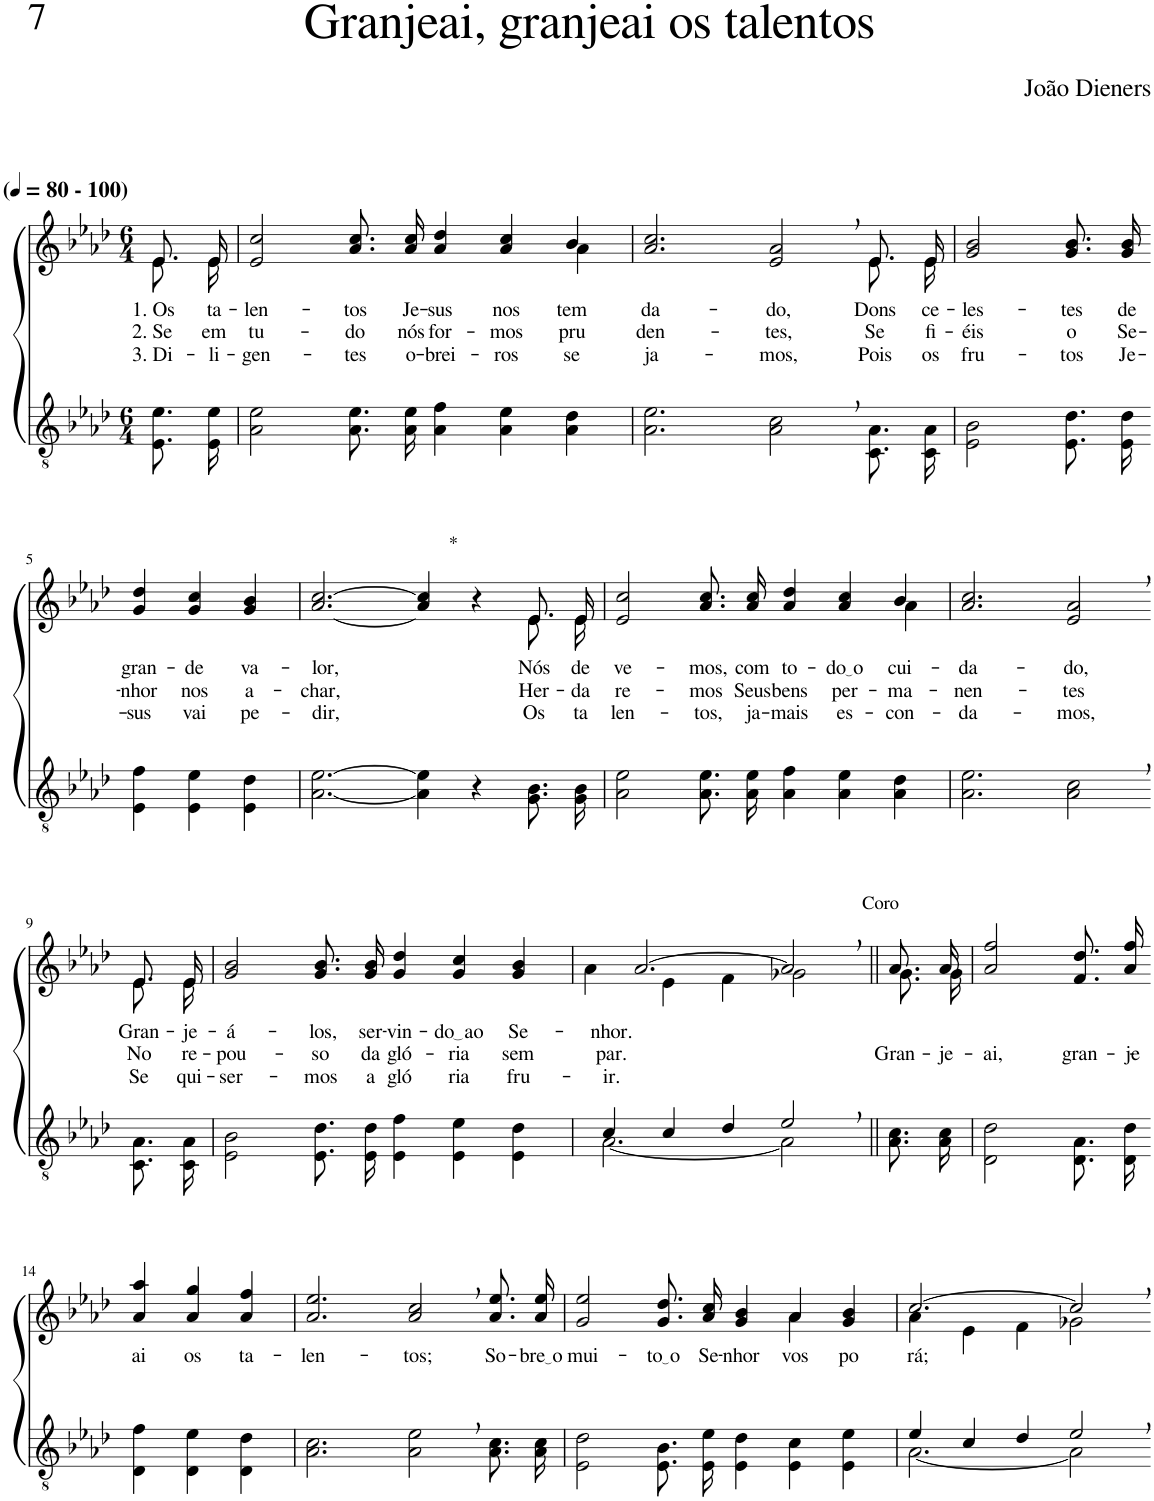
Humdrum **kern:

**kern	**kern	**text	**text	**text
*part2	*part1	*part1	*part1	*part1
*staff2	*staff1	*staff1	*staff1	*staff1
*I"Parte III e IV	*I"Parte I e II	*	*	*
*clefGv2	*clefG2	*	*	*
*Trd3c5	*Trd3c5	*	*	*
*k[b-e-a-d-]	*k[b-e-a-d-]	*	*	*
*M6/4	*M6/4	*	*	*
*MM80	*MM80	*	*	*
=1	=1	=1	=1	=1
!	!LO:TX:a:B:t=(	!	!	!
!	!LO:TX:a:B:t=- 100)	!	!	!
!	!	!LO:LY:b	!LO:LY:b	!LO:LY:b
*	*^	*	*	*
8.E-/ 8.e-/L	8.e-/L	8.e-\L	1. Os	2. Se	3. Di-
!	!	!	!LO:LY:b	!LO:LY:b	!LO:LY:b
16E-/ 16e-/Jk	16e-/Jk	16e-\Jk	ta-	em	-li-
=2	=2	=2	=2	=2	=2
!	!	!	!LO:LY:b	!LO:LY:b	!LO:LY:b
2A-\ 2e-\	2e-/ 2cc/	4ryy	-len-	tu-	-gen-
!	!	!	!LO:LY:b	!LO:LY:b	!LO:LY:b
*	*v	*v	*	*	*
8.A-\ 8.e-\L	8.a-\ 8.cc\L	-tos	-do	-tes
!	!	!LO:LY:b	!LO:LY:b	!LO:LY:b
16A-\ 16e-\Jk	16a-\ 16cc\Jk	Je-	nós	o-
!	!	!LO:LY:b	!LO:LY:b	!LO:LY:b
4A-\ 4f\	4a-/ 4dd-/	-sus	for-	-brei-
!	!	!LO:LY:b	!LO:LY:b	!LO:LY:b
4A-\ 4e-\	4a-/ 4cc/	nos	-mos	-ros
*	*^	*	*	*
!	!	!	!LO:LY:b	!LO:LY:b	!LO:LY:b
4A-\ 4d-\	4b-/	4a-\	tem	pru-	se-
=3	=3	=3	=3	=3	=3
!	!	!	!LO:LY:b	!LO:LY:b	!LO:LY:b
2.A-\ 2.e-\	2.a-/ 2.cc/	4ryy	da-	-den-	-ja-
!	!	!	!LO:LY:b	!LO:LY:b	!LO:LY:b
*	*v	*v	*	*	*
2A-\, 2c\,	2e-/, 2a-/,	-do,	-tes,	-mos,
!	!	!LO:LY:b	!LO:LY:b	!LO:LY:b
*	*^	*	*	*
8.C/ 8.A-/L	8.e-/L	8.e-\L	Dons	Se	Pois
!	!	!	!LO:LY:b	!LO:LY:b	!LO:LY:b
16C/ 16A-/Jk	16e-/Jk	16e-\Jk	ce-	fi-	os
=4	=4	=4	=4	=4	=4
!	!	!	!LO:LY:b	!LO:LY:b	!LO:LY:b
*	*v	*v	*	*	*
2E-\ 2B-\	2g/ 2b-/	-les-	-éis	fru-
!	!	!LO:LY:b	!LO:LY:b	!LO:LY:b
8.E-/ 8.d-/L	8.g/ 8.b-/L	-tes	o	-tos
!	!	!LO:LY:b	!LO:LY:b	!LO:LY:b
16E-/ 16d-/Jk	16g/ 16b-/Jk	de	Se-	Je-
!!LO:LB:g=z
=5-	=5-	=5-	=5-	=5-
!	!	!LO:LY:b	!LO:LY:b	!LO:LY:b
4E-\ 4f\	4g/ 4dd-/	gran-	-nhor	-sus
!	!	!LO:LY:b	!LO:LY:b	!LO:LY:b
4E-\ 4e-\	4g/ 4cc/	-de	nos	vai
!	!	!LO:LY:b	!LO:LY:b	!LO:LY:b
4E-\ 4d-\	4g/ 4b-/	va-	a-	pe-
=6	=6	=6	=6	=6
!	!	!LO:LY:b	!LO:LY:b	!LO:LY:b
*	*^	*	*	*
[2.A-\ [2.e-\	[2.a-/ [2.cc/	4ryy	-lor,-	-char,	-dir,-
!	!LO:TX:a:t=*	!	!	!	!
*	*v	*v	*	*	*
4A-\] 4e-\]	4a-/] 4cc/]	.	.	.
4r	4r	.	.	.
*	*^	*	*	*
!	!	!	!LO:LY:b	!LO:LY:b	!LO:LY:b
8.G/ 8.B-/L	8.e-/L	8.e-\L	-Nós	Her-	-Os
!	!	!	!LO:LY:b	!LO:LY:b	!LO:LY:b
16G/ 16B-/Jk	16e-/Jk	16e-\Jk	de-	-da-	ta-
=7	=7	=7	=7	=7	=7
!	!	!	!LO:LY:b	!LO:LY:b	!LO:LY:b
2A-\ 2e-\	2e-/ 2cc/	4ryy	-ve-	-re-	-len-
!	!	!	!LO:LY:b	!LO:LY:b	!LO:LY:b
*	*v	*v	*	*	*
8.A-\ 8.e-\L	8.a-\ 8.cc\L	-mos,	-mos	-tos,
!	!	!LO:LY:b	!LO:LY:b	!LO:LY:b
16A-\ 16e-\Jk	16a-\ 16cc\Jk	com	Seus	ja-
!	!	!LO:LY:b	!LO:LY:b	!LO:LY:b
4A-\ 4f\	4a-/ 4dd-/	to-	bens	-mais
!	!	!LO:LY:b	!LO:LY:b	!LO:LY:b
4A-\ 4e-\	4a-/ 4cc/	do o	per-	es-
!	!	!LO:LY:b	!LO:LY:b	!LO:LY:b
*	*^	*	*	*
4A-\ 4d-\	4b-/	4a-\	cui-	-ma-	-con-
=8	=8	=8	=8	=8	=8
!	!	!	!LO:LY:b	!LO:LY:b	!LO:LY:b
*	*v	*v	*	*	*
2.A-\ 2.e-\	2.a-/ 2.cc/	-da-	-nen-	-da-
!	!	!LO:LY:b	!LO:LY:b	!LO:LY:b
2A-\, 2c\,	2e-/, 2a-/,	-do,	-tes	-mos,
!!LO:LB:g=z
=9-	=9-	=9-	=9-	=9-
!	!	!LO:LY:b	!LO:LY:b	!LO:LY:b
*	*^	*	*	*
8.C/ 8.A-/L	8.e-\L	8.e-/L	Gran-	No	Se
!	!	!	!LO:LY:b	!LO:LY:b	!LO:LY:b
16C/ 16A-/Jk	16e-\Jk	16e-/Jk	-je-	re-	qui-
=10	=10	=10	=10	=10	=10
!	!	!	!LO:LY:b	!LO:LY:b	!LO:LY:b
*	*v	*v	*	*	*
2E-\ 2B-\	2g/ 2b-/	-á-	-pou-	-ser-
!	!	!LO:LY:b	!LO:LY:b	!LO:LY:b
8.E-/ 8.d-/L	8.g/ 8.b-/L	-los,	-so	-mos
!	!	!LO:LY:b	!LO:LY:b	!LO:LY:b
16E-/ 16d-/Jk	16g/ 16b-/Jk	ser-	da	a
!	!	!LO:LY:b	!LO:LY:b	!LO:LY:b
4E-\ 4f\	4g/ 4dd-/	-vin-	gló-	gló
!	!	!LO:LY:b	!LO:LY:b	!LO:LY:b
4E-\ 4e-\	4g/ 4cc/	do ao	-ria	ria
!	!	!LO:LY:b	!LO:LY:b	!LO:LY:b
4E-\ 4d-\	4g/ 4b-/	Se-	sem	fru-
=11	=11	=11	=11	=11
*^	*	*	*	*
!	!	!	!LO:LY:b	!LO:LY:b	!LO:LY:b
*	*	*^	*	*	*
4c/	[2.A-\	[2.a-/	4a-\	-nhor.	par.	-ir.
4c/	.	.	4e-\	.	.	.
4d-/	.	.	4f\	.	.	.
!	!	!LO:TX:a:t=Coro	!	!	!	!
2e-,/	2A-\]	2a-,/]	2g-X\	.	.	.
=12||	=12||	=12||	=12||	=12||	=12||	=12||
!	!	!	!	!	!LO:LY:b	!
*v	*v	*	*	*	*	*
8.A-\ 8.c\L	8.a-/L	8.g\L	.	Gran-	.
!	!	!	!	!LO:LY:b	!
16A-\ 16c\Jk	16a-/Jk	16g\Jk	.	-je-	.
=13	=13	=13	=13	=13	=13
!	!	!	!	!LO:LY:b	!
*	*v	*v	*	*	*
2D-\ 2d-\	2a-/ 2ff/	.	-ai,	.
!	!	!	!LO:LY:b	!
8.D-/ 8.A-/L	8.f\ 8.dd-\L	.	gran-	.
!	!	!	!LO:LY:b	!
16D-/ 16d-/Jk	16a-\ 16ff\Jk	.	-je-	.
!!LO:LB:g=z
=14-	=14-	=14-	=14-	=14-
!	!	!LO:LY:b	!	!
4D-\ 4f\	4a-/ 4aa-/	ai	.	.
!	!	!LO:LY:b	!	!
4D-\ 4e-\	4a-/ 4gg/	os	.	.
!	!	!LO:LY:b	!	!
4D-\ 4d-\	4a-/ 4ff/	ta-	.	.
=15	=15	=15	=15	=15
!	!	!LO:LY:b	!	!
2.A-\ 2.c\	2.a-/ 2.ee-/	-len-	.	.
!	!	!LO:LY:b	!	!
2A-\, 2e-\,	2a-/, 2cc/,	-tos;	.	.
!	!	!LO:LY:b	!	!
8.A-\ 8.c\L	8.a-\ 8.ee-\L	So-	.	.
!	!	!LO:LY:b	!	!
16A-\ 16c\Jk	16a-\ 16ee-\Jk	bre o	.	.
=16	=16	=16	=16	=16
!	!	!LO:LY:b	!	!
*	*^	*	*	*
2E-\ 2d-\	2g/ 2ee-/	1ryy	mui-	.	.
!	!	!	!LO:LY:b	!	!
8.E-/ 8.B-/L	8.g/ 8.dd-/L	.	to o	.	.
!	!	!	!LO:LY:b	!	!
16E-/ 16e-/Jk	16a-/ 16cc/Jk	.	Se-	.	.
!	!	!	!LO:LY:b	!	!
4E-\ 4d-\	4g/ 4b-/	.	-nhor	.	.
!	!	!	!LO:LY:b	!	!
4E-\ 4c\	4a-/	4a-\	vos	.	.
!	!	!	!LO:LY:b	!	!
4E-\ 4e-\	4g/ 4b-/	4ryy	po-	.	.
=17	=17	=17	=17	=17	=17
*^	*	*	*	*	*
!	!	!	!	!LO:LY:b	!	!
4e-/	[2.A-\	[2.cc/	4a-\	-rá;	.	.
4c/	.	.	4e-\	.	.	.
4d-/	.	.	4f\	.	.	.
2e-,/	2A-\]	2cc,/]	2g-X\	.	.	.
*v	*v	*	*	*	*	*
*	*v	*v	*	*	*
=-	=-	=-	=-	=-
*-	*-	*-	*-	*-
